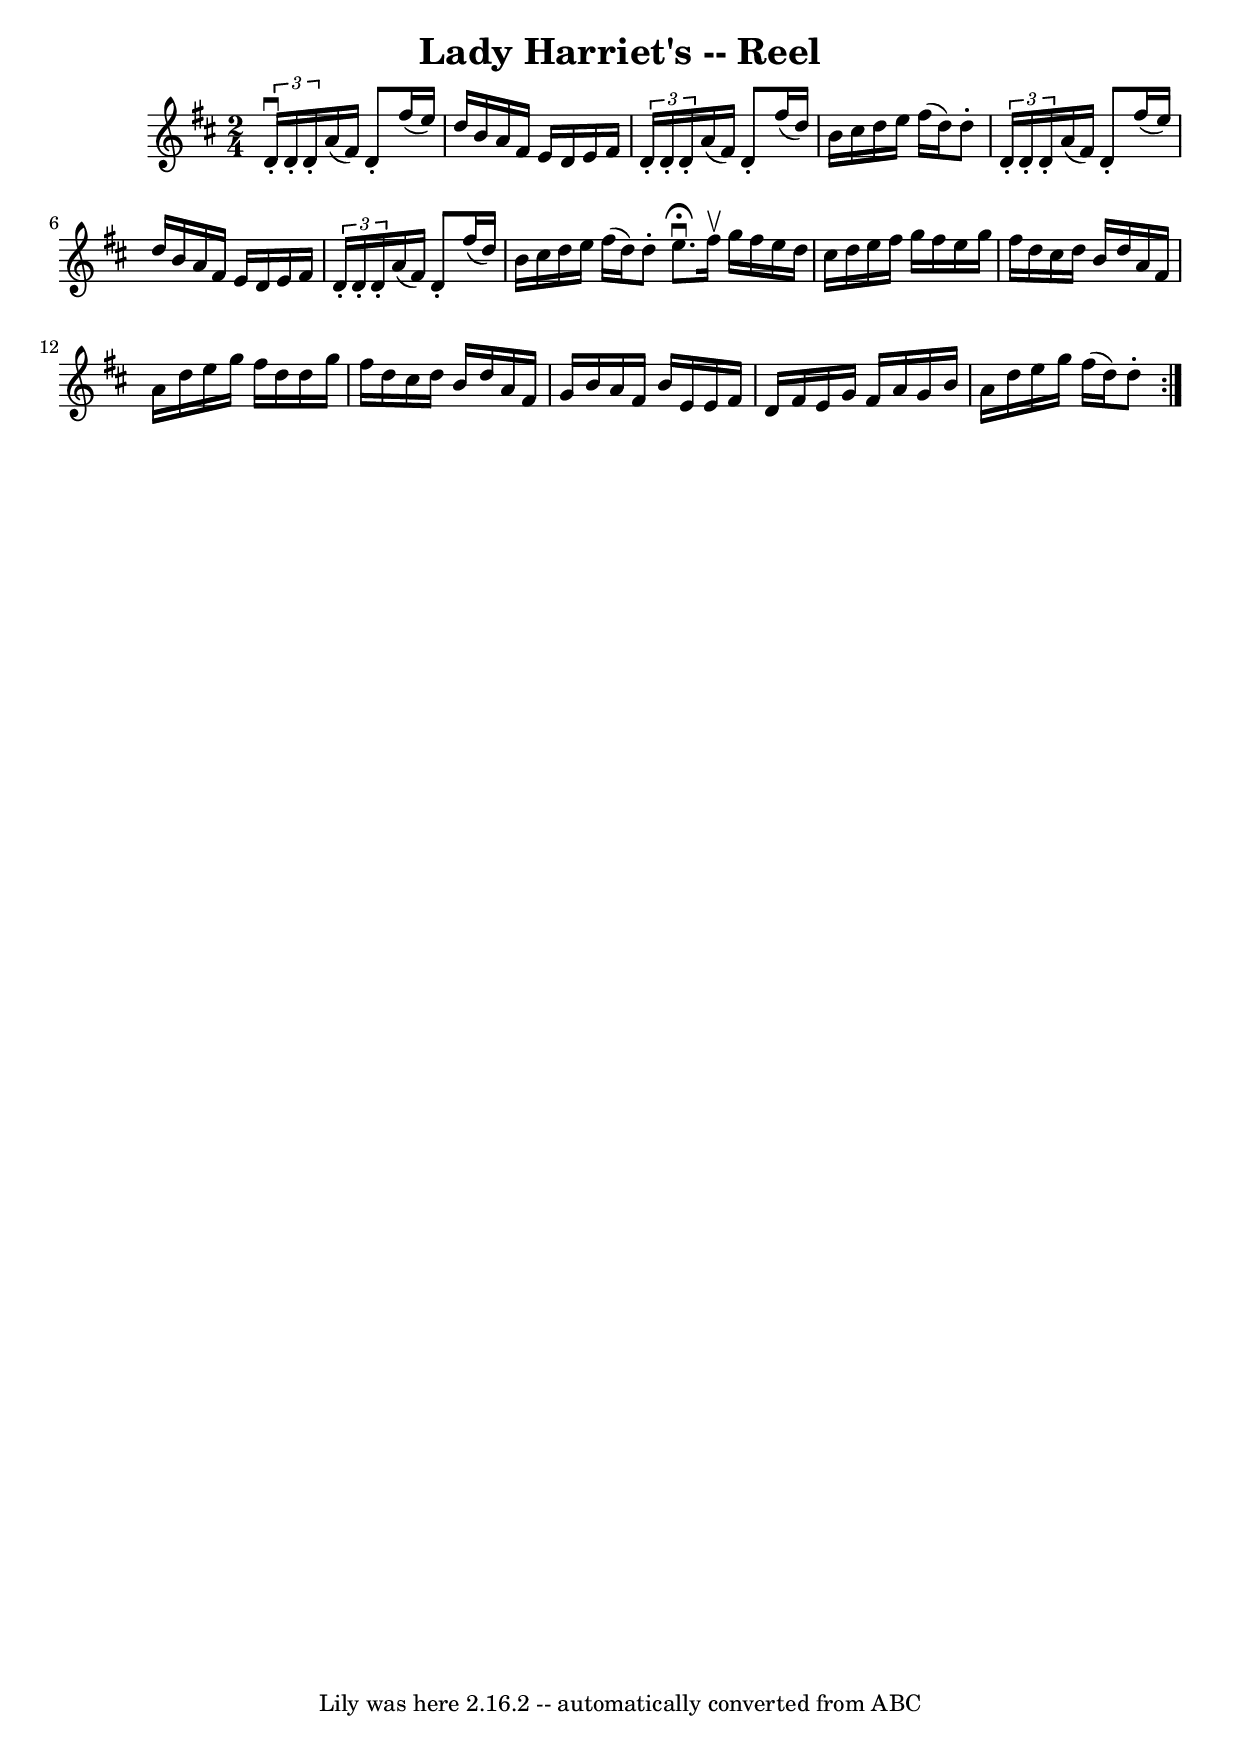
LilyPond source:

\version "2.16.2"
\include "Mammoth.ily"
\header {
  %% book = "Ryan's Mammoth Collection"
 crossRefNumber = "1"
 footnotes = "\\\\248"
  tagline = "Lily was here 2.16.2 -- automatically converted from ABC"
  title = "Lady Harriet's -- Reel"

}
voicedefault =  {


  \time 2/4 
  \key d \major
  \times 2/3 { d'16^\downbow-. d'16-. d'16-. 
	     } a'16 (fs'16) d'8-. fs''16 (e''16)    |
 d''16 b'16 a'16 fs'16 e'16 d'16 e'16 fs'16     |
  
  \times 2/3 { d'16-. d'16-. d'16-. 
	     } a'16 (fs'16) d'8-. fs''16 (d''16)    |
 b'16 cs''16 d''16 e''16 fs''16 (d''16) d''8-.    |
  \times 2/3 { d'16-. d'16-. 
	 d'16-.  	     } a'16 (fs'16) d'8-. fs''16 (e''16)    |
 d''16 b'16 a'16 fs'16 e'16 d'16 e'16 fs'16     |
  
  \times 2/3 { d'16-. d'16-. d'16-. 
	     } a'16 (fs'16) d'8-. fs''16 (d''16)    |
 b'16 cs''16 d''16 e''16 fs''16 (d''16) d''8-.   \bar " |."     
  \repeat volta 2 { e''8.^\fermata^\downbow fs''16^\upbow g''16 fs''16 e''16 d''16      |
 cs''16 d''16 e''16 fs''16 g''16 fs''16 e''16 g''16     |
 fs''16 d''16 cs''16 d''16 b'16 d''16 a'16 fs'16     |
 a'16 d''16 e''16 g''16 fs''16 d''16 d''16 g''16     |
 fs''16 d''16 cs''16 d''16 b'16 d''16 a'16 fs'16     |
 g'16 b'16 a'16 fs'16 b'16 e'16 e'16 fs'16     |
 d'16 fs'16 e'16 g'16 fs'16 a'16 g'16 b'16     |
 a'16 d''16 e''16 g''16    
 fs''16 (d''16) d''8-.     
  }   

}

\score{
  <<

    \context Staff="default"
    {
      \voicedefault 
      
    }

  >>
  \layout {
    
  }
  \midi {
  }

}
